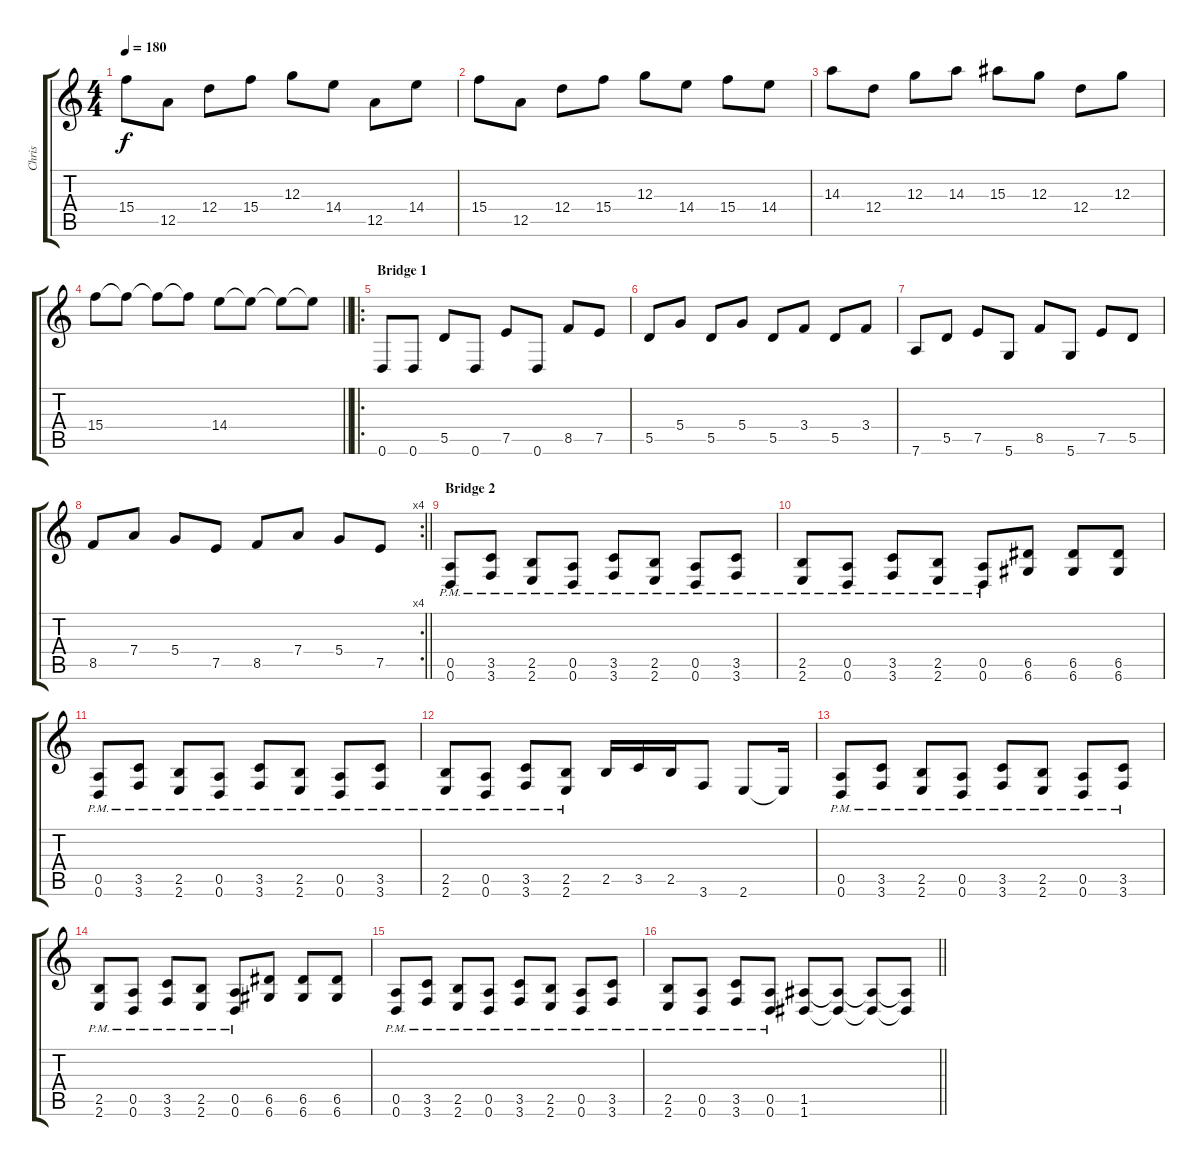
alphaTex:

\track ("Chris" "Chris") {instrument distortionguitar}
\staff {score tabs}
\tuning (E4 B3 G3 D3 A2 D2) {hide}
\ts (4 4)
\tempo 180
\clef g2
\ks c
15.4.8{dy f} 12.5.8 12.4.8 15.4.8 12.3.8 14.4.8 12.5.8 14.4.8 |
15.4.8 12.5.8 12.4.8 15.4.8 12.3.8 14.4.8 15.4.8 14.4.8 |
14.3.8 12.4.8 12.3.8 14.3.8 15.3.8 12.3.8 12.4.8 12.3.8 |
\barLineRight lightlight
15.4.8 15.4{t}.8 15.4{t}.8 15.4{t}.8 14.4.8 14.4{t}.8 14.4{t}.8 14.4{t}.8 |
\ro
\section ("" "Bridge 1")
0.6.8 0.6.8 5.5.8 0.6.8 7.5.8 0.6.8 8.5.8 7.5.8 |
5.5.8 5.4.8 5.5.8 5.4.8 5.5.8 3.4.8 5.5.8 3.4.8 |
7.6.8 5.5.8 7.5.8 5.6.8 8.5.8 5.6.8 7.5.8 5.5.8 |
\rc 4
\barLineRight lightlight
8.5.8 7.4.8 5.4.8 7.5.8 8.5.8 7.4.8 5.4.8 7.5.8 |
\section ("" "Bridge 2")
(0.5{pm} 0.6{pm}).8 (3.5{pm} 3.6{pm}).8 (2.5{pm} 2.6{pm}).8 (0.5{pm} 0.6{pm}).8 (3.5{pm} 3.6{pm}).8 (2.5{pm} 2.6{pm}).8 (0.5{pm} 0.6{pm}).8 (3.5{pm} 3.6{pm}).8 |
(2.5{pm} 2.6{pm}).8 (0.5{pm} 0.6{pm}).8 (3.5{pm} 3.6{pm}).8 (2.5{pm} 2.6{pm}).8 (0.5{pm} 0.6{pm}).8 (6.5 6.6).8 (6.5 6.6).8 (6.5 6.6).8 |
(0.5{pm} 0.6{pm}).8 (3.5{pm} 3.6{pm}).8 (2.5{pm} 2.6{pm}).8 (0.5{pm} 0.6{pm}).8 (3.5{pm} 3.6{pm}).8 (2.5{pm} 2.6{pm}).8 (0.5{pm} 0.6{pm}).8 (3.5{pm} 3.6{pm}).8 |
(2.5{pm} 2.6{pm}).8 (0.5{pm} 0.6{pm}).8 (3.5{pm} 3.6{pm}).8 (2.5{pm} 2.6{pm}).8 2.5.16 3.5.16 2.5.16 3.6.8 2.6.8 2.6{t}.16 |
(0.5{pm} 0.6{pm}).8 (3.5{pm} 3.6{pm}).8 (2.5{pm} 2.6{pm}).8 (0.5{pm} 0.6{pm}).8 (3.5{pm} 3.6{pm}).8 (2.5{pm} 2.6{pm}).8 (0.5{pm} 0.6{pm}).8 (3.5{pm} 3.6{pm}).8 |
(2.5{pm} 2.6{pm}).8 (0.5{pm} 0.6{pm}).8 (3.5{pm} 3.6{pm}).8 (2.5{pm} 2.6{pm}).8 (0.5{pm} 0.6{pm}).8 (6.5 6.6).8 (6.5 6.6).8 (6.5 6.6).8 |
(0.5{pm} 0.6{pm}).8 (3.5{pm} 3.6{pm}).8 (2.5{pm} 2.6{pm}).8 (0.5{pm} 0.6{pm}).8 (3.5{pm} 3.6{pm}).8 (2.5{pm} 2.6{pm}).8 (0.5{pm} 0.6{pm}).8 (3.5{pm} 3.6{pm}).8 |
\barLineRight lightlight
(2.5{pm} 2.6{pm}).8 (0.5{pm} 0.6{pm}).8 (3.5{pm} 3.6{pm}).8 (0.5{pm} 0.6{pm}).8 (1.5 1.6).8 (1.5{t} 1.6{t}).8 (1.5{t} 1.6{t}).8 (1.5{t} 1.6{t}).8
